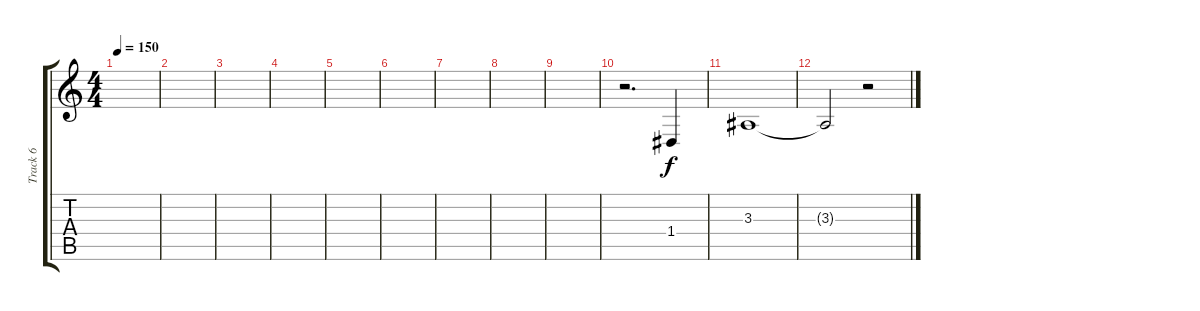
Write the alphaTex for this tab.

\track ("Track 6" "Track 6") {instrument oboe}
\staff {score tabs}
\tuning (E4 B3 G3 D3 A2 E2) {hide}
\ts (4 4)
\tempo 150
\clef g2
\ks c
|
|
|
|
|
|
|
|
|
r.2{d} 1.4.4 |
3.3.1 |
3.3{t}.2 r.2
